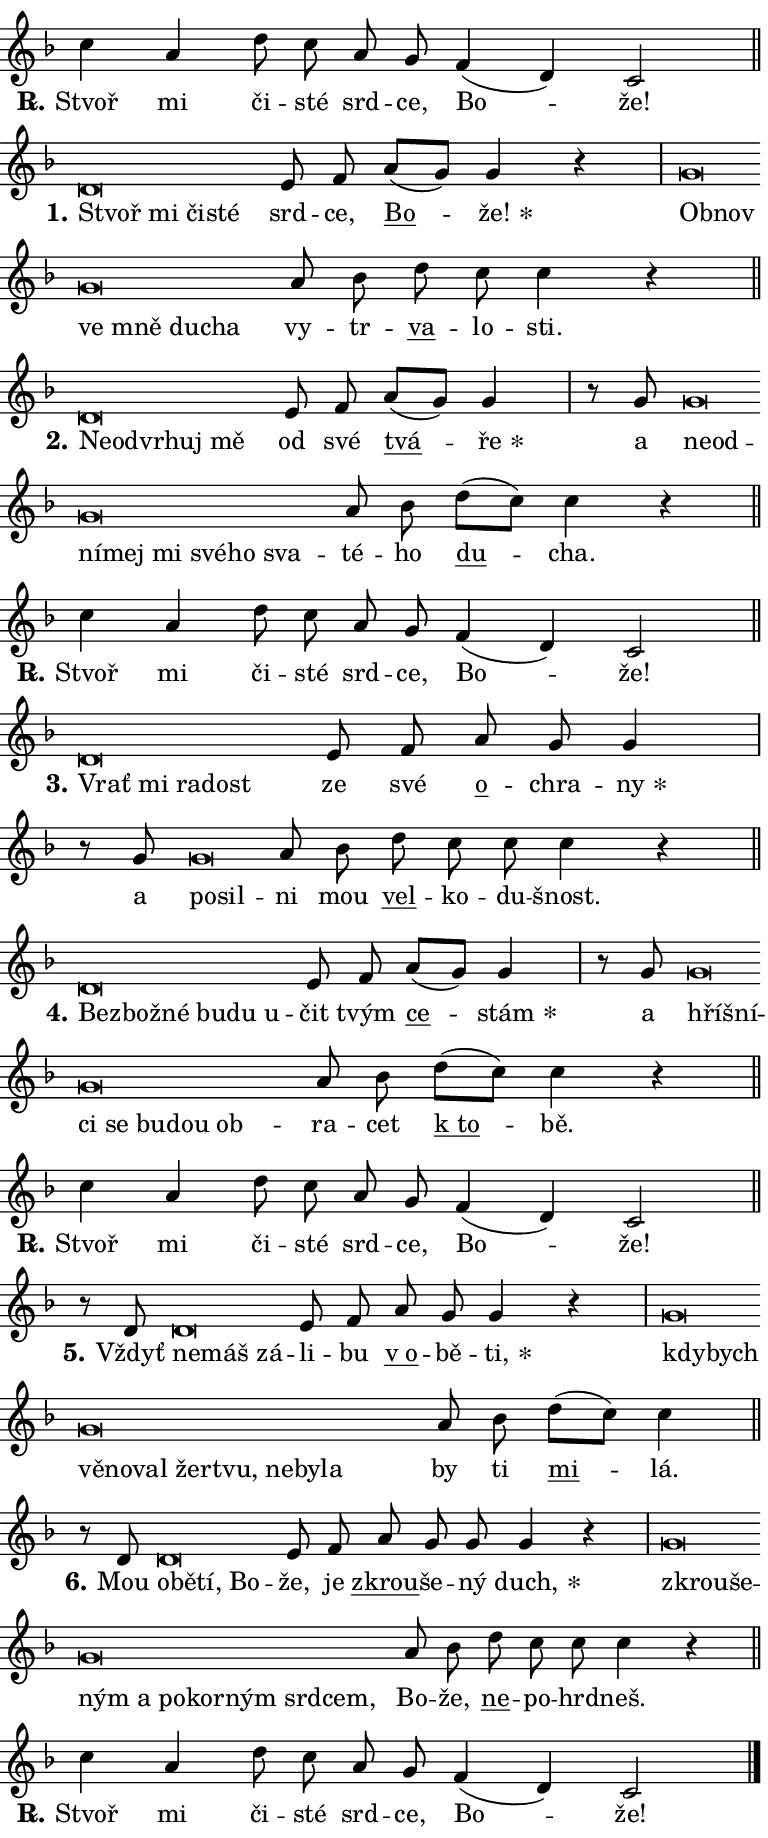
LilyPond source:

\version "2.24.0"
\header { tagline = "" }
\paper {
  indent = 0\cm
  top-margin = 0\cm
  right-margin = 0.13\cm % to fit lyric hyphens
  bottom-margin = 0\cm
  left-margin = 0\cm
  paper-width = 13\cm
  page-breaking = #ly:one-page-breaking
  system-system-spacing.basic-distance = #11
  score-system-spacing.basic-distance = #11
  ragged-last = ##f
}


%% Author: Thomas Morley
%% https://lists.gnu.org/archive/html/lilypond-user/2020-05/msg00002.html
#(define (line-position grob)
"Returns position of @var[grob} in current system:
   @code{'start}, if at first time-step
   @code{'end}, if at last time-step
   @code{'middle} otherwise
"
  (let* ((col (ly:item-get-column grob))
         (ln (ly:grob-object col 'left-neighbor))
         (rn (ly:grob-object col 'right-neighbor))
         (col-to-check-left (if (ly:grob? ln) ln col))
         (col-to-check-right (if (ly:grob? rn) rn col))
         (break-dir-left
           (and
             (ly:grob-property col-to-check-left 'non-musical #f)
             (ly:item-break-dir col-to-check-left)))
         (break-dir-right
           (and
             (ly:grob-property col-to-check-right 'non-musical #f)
             (ly:item-break-dir col-to-check-right))))
        (cond ((eqv? 1 break-dir-left) 'start)
              ((eqv? -1 break-dir-right) 'end)
              (else 'middle))))

#(define (tranparent-at-line-position vctor)
  (lambda (grob)
  "Relying on @code{line-position} select the relevant enry from @var{vctor}.
Used to determine transparency,"
    (case (line-position grob)
      ((end) (not (vector-ref vctor 0)))
      ((middle) (not (vector-ref vctor 1)))
      ((start) (not (vector-ref vctor 2))))))

noteHeadBreakVisibility =
#(define-music-function (break-visibility)(vector?)
"Makes @code{NoteHead}s transparent relying on @var{break-visibility}"
#{
  \override NoteHead.transparent =
    #(tranparent-at-line-position break-visibility)
#})

#(define delete-ledgers-for-transparent-note-heads
  (lambda (grob)
    "Reads whether a @code{NoteHead} is transparent.
If so this @code{NoteHead} is removed from @code{'note-heads} from
@var{grob}, which is supposed to be @code{LedgerLineSpanner}.
As a result ledgers are not printed for this @code{NoteHead}"
    (let* ((nhds-array (ly:grob-object grob 'note-heads))
           (nhds-list
             (if (ly:grob-array? nhds-array)
                 (ly:grob-array->list nhds-array)
                 '()))
           ;; Relies on the transparent-property being done before
           ;; Staff.LedgerLineSpanner.after-line-breaking is executed.
           ;; This is fragile ...
           (to-keep
             (remove
               (lambda (nhd)
                 (ly:grob-property nhd 'transparent #f))
               nhds-list)))
      ;; TODO find a better method to iterate over grob-arrays, similiar
      ;; to filter/remove etc for lists
      ;; For now rebuilt from scratch
      (set! (ly:grob-object grob 'note-heads)  '())
      (for-each
        (lambda (nhd)
          (ly:pointer-group-interface::add-grob grob 'note-heads nhd))
        to-keep))))

squashNotes = {
  \override NoteHead.X-extent = #'(-0.2 . 0.2)
  \override NoteHead.Y-extent = #'(-0.75 . 0)
  \override NoteHead.stencil =
    #(lambda (grob)
       (let ((pos (ly:grob-property grob 'staff-position)))
         (begin
           (if (< pos -7) (display "ERROR: Lower brevis then expected\n") (display ""))
           (if (<= pos -6) ly:text-interface::print ly:note-head::print))))
}
unSquashNotes = {
  \revert NoteHead.X-extent
  \revert NoteHead.Y-extent
  \revert NoteHead.stencil
}

hideNotes = \noteHeadBreakVisibility #begin-of-line-visible
unHideNotes = \noteHeadBreakVisibility #all-visible

% work-around for resetting accidentals
% https://lilypond.org/doc/v2.23/Documentation/notation/displaying-rhythms#unmetered-music
cadenzaMeasure = {
  \cadenzaOff
  \partial 1024 s1024
  \cadenzaOn
}

#(define-markup-command (accent layout props text) (markup?)
  "Underline accented syllable"
  (interpret-markup layout props
    #{\markup \override #'(offset . 4.3) \underline { #text }#}))

responsum = \markup \concat {
  "R" \hspace #-1.05 \path #0.1 #'((moveto 0 0.07) (lineto 0.9 0.8)) \hspace #0.05 "."
}

spaceSize = #0.6828661417322834 % exact space size for TeX Gyre Schola

\layout {
  \context {
    \Staff
    \remove "Time_signature_engraver"
    \override LedgerLineSpanner.after-line-breaking = #delete-ledgers-for-transparent-note-heads
  }
  \context {
    \Lyrics {
      \override LyricSpace.minimum-distance = \spaceSize
      \override LyricText.font-name = #"TeX Gyre Schola"
      \override LyricText.font-size = 1
      \override StanzaNumber.font-name = #"TeX Gyre Schola Bold"
      \override StanzaNumber.font-size = 1
    }
  }
  \context {
    \Score 
    \override NoteHead.text =
      #(lambda (grob) 
        (let ((pos (ly:grob-property grob 'staff-position)))
          #{\markup {
            \combine
              \halign #-0.55 \raise #(if (= pos -6) 0 0.5) \override #'(thickness . 2) \draw-line #'(3.2 . 0)
              \musicglyph "noteheads.sM1"
          }#}))
  }
}

% magnetic-lyrics.ily
%
%   written by
%     Jean Abou Samra <jean@abou-samra.fr>
%     Werner Lemberg <wl@gnu.org>
%
%   adapted by
%     Jiri Hon <jiri.hon@gmail.com>
%
% Version 2022-Apr-15

% https://www.mail-archive.com/lilypond-user@gnu.org/msg149350.html

#(define (Left_hyphen_pointer_engraver context)
   "Collect syllable-hyphen-syllable occurrences in lyrics and store
them in properties.  This engraver only looks to the left.  For
example, if the lyrics input is @code{foo -- bar}, it does the
following.

@itemize @bullet
@item
Set the @code{text} property of the @code{LyricHyphen} grob between
@q{foo} and @q{bar} to @code{foo}.

@item
Set the @code{left-hyphen} property of the @code{LyricText} grob with
text @q{foo} to the @code{LyricHyphen} grob between @q{foo} and
@q{bar}.
@end itemize

Use this auxiliary engraver in combination with the
@code{lyric-@/text::@/apply-@/magnetic-@/offset!} hook."
   (let ((hyphen #f)
         (text #f))
     (make-engraver
      (acknowledgers
       ((lyric-syllable-interface engraver grob source-engraver)
        (set! text grob)))
      (end-acknowledgers
       ((lyric-hyphen-interface engraver grob source-engraver)
        ;(when (not (grob::has-interface grob 'lyric-space-interface))
          (set! hyphen grob)));)
      ((stop-translation-timestep engraver)
       (when (and text hyphen)
         (ly:grob-set-object! text 'left-hyphen hyphen))
       (set! text #f)
       (set! hyphen #f)))))

#(define (lyric-text::apply-magnetic-offset! grob)
   "If the space between two syllables is less than the value in
property @code{LyricText@/.details@/.squash-threshold}, move the right
syllable to the left so that it gets concatenated with the left
syllable.

Use this function as a hook for
@code{LyricText@/.after-@/line-@/breaking} if the
@code{Left_@/hyphen_@/pointer_@/engraver} is active."
   (let ((hyphen (ly:grob-object grob 'left-hyphen #f)))
     (when hyphen
       (let ((left-text (ly:spanner-bound hyphen LEFT)))
         (when (grob::has-interface left-text 'lyric-syllable-interface)
           (let* ((common (ly:grob-common-refpoint grob left-text X))
                  (this-x-ext (ly:grob-extent grob common X))
                  (left-x-ext
                   (begin
                     ;; Trigger magnetism for left-text.
                     (ly:grob-property left-text 'after-line-breaking)
                     (ly:grob-extent left-text common X)))
                  ;; `delta` is the gap width between two syllables.
                  (delta (- (interval-start this-x-ext)
                            (interval-end left-x-ext)))
                  (details (ly:grob-property grob 'details))
                  (threshold (assoc-get 'squash-threshold details 0.2)))
             (when (< delta threshold)
               (let* (;; We have to manipulate the input text so that
                      ;; ligatures crossing syllable boundaries are not
                      ;; disabled.  For languages based on the Latin
                      ;; script this is essentially a beautification.
                      ;; However, for non-Western scripts it can be a
                      ;; necessity.
                      (lt (ly:grob-property left-text 'text))
                      (rt (ly:grob-property grob 'text))
                      (is-space (grob::has-interface hyphen 'lyric-space-interface))
                      (space (if is-space " " ""))
                      (extra-delta (if is-space spaceSize 0))
                      ;; Append new syllable.
                      (ltrt-space (if (and (string? lt) (string? rt))
                                (string-append lt space rt)
                                (make-concat-markup (list lt space rt))))
                      ;; Right-align `ltrt` to the right side.
                      (ltrt-space-markup (grob-interpret-markup
                               grob
                               (make-translate-markup
                                (cons (interval-length this-x-ext) 0)
                                (make-right-align-markup ltrt-space)))))
                 (begin
                   ;; Don't print `left-text`.
                   (ly:grob-set-property! left-text 'stencil #f)
                   ;; Set text and stencil (which holds all collected
                   ;; syllables so far) and shift it to the left.
                   (ly:grob-set-property! grob 'text ltrt-space)
                   (ly:grob-set-property! grob 'stencil ltrt-space-markup)
                   (ly:grob-translate-axis! grob (- (- delta extra-delta)) X))))))))))


#(define (lyric-hyphen::displace-bounds-first grob)
   ;; Make very sure this callback isn't triggered too early.
   (let ((left (ly:spanner-bound grob LEFT))
         (right (ly:spanner-bound grob RIGHT)))
     (ly:grob-property left 'after-line-breaking)
     (ly:grob-property right 'after-line-breaking)
     (ly:lyric-hyphen::print grob)))

squashThreshold = #0.4

\layout {
  \context {
    \Lyrics
    \consists #Left_hyphen_pointer_engraver
    \override LyricText.after-line-breaking =
      #lyric-text::apply-magnetic-offset!
    \override LyricHyphen.stencil = #lyric-hyphen::displace-bounds-first
    \override LyricText.details.squash-threshold = \squashThreshold
    \override LyricHyphen.minimum-distance = 0
    \override LyricHyphen.minimum-length = \squashThreshold
  }
}

squashText = \override LyricText.details.squash-threshold = 9999
unSquashText = \override LyricText.details.squash-threshold = \squashThreshold

leftText = \override LyricText.self-alignment-X = #LEFT
unLeftText = \revert LyricText.self-alignment-X

starOffset = #(lambda (grob) 
                (let ((x_offset (ly:self-alignment-interface::aligned-on-x-parent grob)))
                  (if (= x_offset 0) 0 (+ x_offset 1.2))))

star = #(define-music-function (syllable)(string?)
"Append star separator at the end of a syllable"
#{
  \once \override LyricText.X-offset = #starOffset
  \lyricmode { \markup {
    #syllable
    \override #'((font-name . "TeX Gyre Schola Bold")) \hspace #0.2 \lower #0.65 \larger "*"
  } }
#})

starAccent = #(define-music-function (syllable)(string?)
"Append star separator at the end of a syllable and make accent"
#{
  \once \override LyricText.X-offset = #starOffset
  \lyricmode { \markup {
    \accent #syllable
    \override #'((font-name . "TeX Gyre Schola Bold")) \hspace #0.2 \lower #0.65 \larger "*"
  } }
#})

breath = #(define-music-function (syllable)(string?)
"Append breathing indicator at the end of a syllable"
#{
  \lyricmode { \markup { #syllable "+" } }
#})

optionalBreath = #(define-music-function (syllable)(string?)
"Append optional breathing indicator at the end of a syllable"
#{
  \lyricmode { \markup { #syllable "(+)" } }
#})


\score {
    <<
        \new Voice = "melody" { \cadenzaOn \key f \major \relative { c''4 a d8 c a g \bar "" f4( d) c2 \cadenzaMeasure \bar "||" \break } }
        \new Lyrics \lyricsto "melody" { \lyricmode { \set stanza = \responsum
Stvoř mi či -- sté srd -- ce, Bo -- že! } }
    >>
    \layout {}
}

\score {
    <<
        \new Voice = "melody" { \cadenzaOn \key f \major \relative { \squashNotes d'\breve*1/16 \hideNotes \breve*1/16 \bar "" \breve*1/16 \breve*1/16 \bar "" \unHideNotes \unSquashNotes e8 f \bar "" a[( g)] g4 r \cadenzaMeasure \bar "|" \squashNotes g\breve*1/16 \hideNotes \breve*1/16 \bar "" \breve*1/16 \bar "" \breve*1/16 \bar "" \breve*1/16 \breve*1/16 \bar "" \unHideNotes \unSquashNotes a8 bes \bar "" d c c4 r \cadenzaMeasure \bar "||" \break } }
        \new Lyrics \lyricsto "melody" { \lyricmode { \set stanza = "1."
\leftText Stvoř \squashText mi či -- sté \unLeftText \unSquashText srd -- ce, \markup \accent Bo -- \star že! \leftText Ob -- \squashText nov ve mně du -- cha \unLeftText \unSquashText vy -- tr -- \markup \accent va -- lo -- sti. } }
    >>
    \layout {}
}

\score {
    <<
        \new Voice = "melody" { \cadenzaOn \key f \major \relative { \squashNotes d'\breve*1/16 \hideNotes \breve*1/16 \bar "" \breve*1/16 \bar "" \breve*1/16 \breve*1/16 \bar "" \unHideNotes \unSquashNotes e8 f \bar "" a[( g)] g4 \cadenzaMeasure \bar "|" r8 g \squashNotes g\breve*1/16 \hideNotes \breve*1/16 \bar "" \breve*1/16 \bar "" \breve*1/16 \bar "" \breve*1/16 \bar "" \breve*1/16 \bar "" \breve*1/16 \breve*1/16 \bar "" \unHideNotes \unSquashNotes a8 bes \bar "" d[( c)] c4 r \cadenzaMeasure \bar "||" \break } }
        \new Lyrics \lyricsto "melody" { \lyricmode { \set stanza = "2."
\leftText Ne -- \squashText od -- vr -- huj mě \unLeftText \unSquashText od své \markup \accent tvá -- \star ře a \leftText ne -- \squashText od -- ní -- mej mi své -- ho sva -- \unLeftText \unSquashText té -- ho \markup \accent du -- cha. } }
    >>
    \layout {}
}

\score {
    <<
        \new Voice = "melody" { \cadenzaOn \key f \major \relative { c''4 a d8 c a g \bar "" f4( d) c2 \cadenzaMeasure \bar "||" \break } }
        \new Lyrics \lyricsto "melody" { \lyricmode { \set stanza = \responsum
Stvoř mi či -- sté srd -- ce, Bo -- že! } }
    >>
    \layout {}
}

\score {
    <<
        \new Voice = "melody" { \cadenzaOn \key f \major \relative { \squashNotes d'\breve*1/16 \hideNotes \breve*1/16 \bar "" \breve*1/16 \breve*1/16 \bar "" \unHideNotes \unSquashNotes e8 f \bar "" a g g4 \cadenzaMeasure \bar "|" r8 g \squashNotes g\breve*1/16 \hideNotes \breve*1/16 \bar "" \unHideNotes \unSquashNotes a8 bes \bar "" d c c c4 r \cadenzaMeasure \bar "||" \break } }
        \new Lyrics \lyricsto "melody" { \lyricmode { \set stanza = "3."
\leftText Vrať \squashText mi ra -- dost \unLeftText \unSquashText ze své \markup \accent o -- chra -- \star ny a \leftText po -- \squashText sil -- \unLeftText \unSquashText ni mou \markup \accent vel -- ko -- du -- šnost. } }
    >>
    \layout {}
}

\score {
    <<
        \new Voice = "melody" { \cadenzaOn \key f \major \relative { \squashNotes d'\breve*1/16 \hideNotes \breve*1/16 \bar "" \breve*1/16 \bar "" \breve*1/16 \bar "" \breve*1/16 \breve*1/16 \bar "" \unHideNotes \unSquashNotes e8 f \bar "" a[( g)] g4 \cadenzaMeasure \bar "|" r8 g \squashNotes g\breve*1/16 \hideNotes \breve*1/16 \bar "" \breve*1/16 \bar "" \breve*1/16 \bar "" \breve*1/16 \bar "" \breve*1/16 \breve*1/16 \bar "" \unHideNotes \unSquashNotes a8 bes \bar "" d[( c)] c4 r \cadenzaMeasure \bar "||" \break } }
        \new Lyrics \lyricsto "melody" { \lyricmode { \set stanza = "4."
\leftText Bez -- \squashText bož -- né bu -- du u -- \unLeftText \unSquashText čit tvým \markup \accent ce -- \star stám a \leftText hří -- \squashText šní -- ci se bu -- dou ob -- \unLeftText \unSquashText ra -- cet \markup \accent "k to" -- bě. } }
    >>
    \layout {}
}

\score {
    <<
        \new Voice = "melody" { \cadenzaOn \key f \major \relative { c''4 a d8 c a g \bar "" f4( d) c2 \cadenzaMeasure \bar "||" \break } }
        \new Lyrics \lyricsto "melody" { \lyricmode { \set stanza = \responsum
Stvoř mi či -- sté srd -- ce, Bo -- že! } }
    >>
    \layout {}
}

\score {
    <<
        \new Voice = "melody" { \cadenzaOn \key f \major \relative { r8 d' \squashNotes d\breve*1/16 \hideNotes \breve*1/16 \breve*1/16 \bar "" \unHideNotes \unSquashNotes e8 f \bar "" a g g4 r \cadenzaMeasure \bar "|" \squashNotes g\breve*1/16 \hideNotes \breve*1/16 \bar "" \breve*1/16 \bar "" \breve*1/16 \bar "" \breve*1/16 \bar "" \breve*1/16 \bar "" \breve*1/16 \bar "" \breve*1/16 \bar "" \breve*1/16 \breve*1/16 \bar "" \unHideNotes \unSquashNotes a8 bes \bar "" d[( c)] c4 \cadenzaMeasure \bar "||" \break } }
        \new Lyrics \lyricsto "melody" { \lyricmode { \set stanza = "5."
Vždyť \leftText ne -- \squashText máš zá -- \unLeftText \unSquashText li -- bu \markup \accent "v o" -- bě -- \star ti, \leftText kdy -- \squashText bych vě -- no -- val žer -- tvu, ne -- by -- la \unLeftText \unSquashText by ti \markup \accent mi -- lá. } }
    >>
    \layout {}
}

\score {
    <<
        \new Voice = "melody" { \cadenzaOn \key f \major \relative { r8 d' \squashNotes d\breve*1/16 \hideNotes \breve*1/16 \bar "" \breve*1/16 \breve*1/16 \bar "" \unHideNotes \unSquashNotes e8 f \bar "" a g g g4 r \cadenzaMeasure \bar "|" \squashNotes g\breve*1/16 \hideNotes \breve*1/16 \bar "" \breve*1/16 \bar "" \breve*1/16 \bar "" \breve*1/16 \bar "" \breve*1/16 \bar "" \breve*1/16 \bar "" \breve*1/16 \breve*1/16 \bar "" \unHideNotes \unSquashNotes a8 bes \bar "" d c c c4 r \cadenzaMeasure \bar "||" \break } }
        \new Lyrics \lyricsto "melody" { \lyricmode { \set stanza = "6."
Mou \leftText o -- \squashText bě -- tí, Bo -- \unLeftText \unSquashText že, je \markup \accent zkrou -- še -- ný \star duch, \leftText zkrou -- \squashText še -- ným a po -- kor -- ným srd -- cem, \unLeftText \unSquashText Bo -- že, \markup \accent ne -- po -- hrd -- neš. } }
    >>
    \layout {}
}

\score {
    <<
        \new Voice = "melody" { \cadenzaOn \key f \major \relative { c''4 a d8 c a g \bar "" f4( d) c2 \cadenzaMeasure \bar "||" \break } \bar "|." }
        \new Lyrics \lyricsto "melody" { \lyricmode { \set stanza = \responsum
Stvoř mi či -- sté srd -- ce, Bo -- že! } }
    >>
    \layout {}
}
